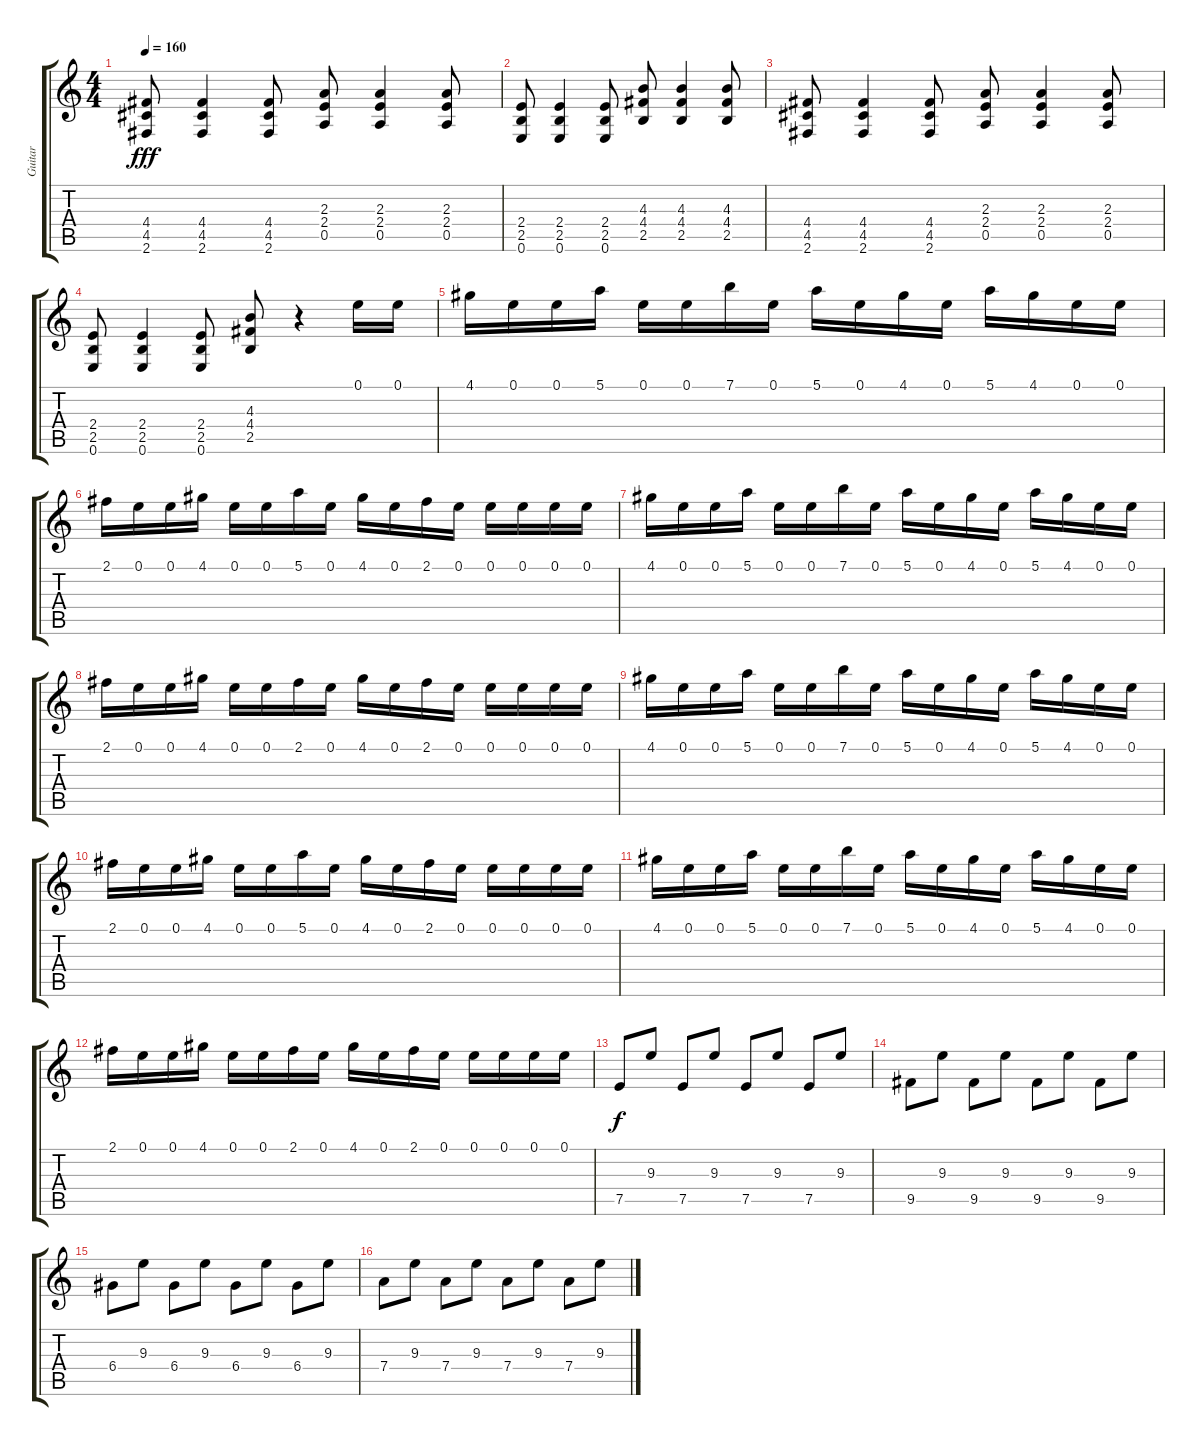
\track ("Guitar" "Guitar") {instrument distortionguitar}
\staff {score tabs}
\tuning (E4 B3 G3 D3 A2 E2) {hide}
\ts (4 4)
\tempo 160
\clef g2
\ks c
(4.4 4.5 2.6).8{dy fff} (4.4 4.5 2.6).4 (4.4 4.5 2.6).8 (2.3 2.4 0.5).8 (2.3 2.4 0.5).4 (2.3 2.4 0.5).8 |
(2.4 2.5 0.6).8 (2.4 2.5 0.6).4 (2.4 2.5 0.6).8 (4.3 4.4 2.5).8 (4.3 4.4 2.5).4 (4.3 4.4 2.5).8 |
(4.4 4.5 2.6).8 (4.4 4.5 2.6).4 (4.4 4.5 2.6).8 (2.3 2.4 0.5).8 (2.3 2.4 0.5).4 (2.3 2.4 0.5).8 |
(2.4 2.5 0.6).8 (2.4 2.5 0.6).4 (2.4 2.5 0.6).8 (4.3 4.4 2.5).8 r.4 0.1.16 0.1.16 |
4.1.16 0.1.16 0.1.16 5.1.16 0.1.16 0.1.16 7.1.16 0.1.16 5.1.16 0.1.16 4.1.16 0.1.16 5.1.16 4.1.16 0.1.16 0.1.16 |
2.1.16 0.1.16 0.1.16 4.1.16 0.1.16 0.1.16 5.1.16 0.1.16 4.1.16 0.1.16 2.1.16 0.1.16 0.1.16 0.1.16 0.1.16 0.1.16 |
4.1.16 0.1.16 0.1.16 5.1.16 0.1.16 0.1.16 7.1.16 0.1.16 5.1.16 0.1.16 4.1.16 0.1.16 5.1.16 4.1.16 0.1.16 0.1.16 |
2.1.16 0.1.16 0.1.16 4.1.16 0.1.16 0.1.16 2.1.16 0.1.16 4.1.16 0.1.16 2.1.16 0.1.16 0.1.16 0.1.16 0.1.16 0.1.16 |
4.1.16 0.1.16 0.1.16 5.1.16 0.1.16 0.1.16 7.1.16 0.1.16 5.1.16 0.1.16 4.1.16 0.1.16 5.1.16 4.1.16 0.1.16 0.1.16 |
2.1.16 0.1.16 0.1.16 4.1.16 0.1.16 0.1.16 5.1.16 0.1.16 4.1.16 0.1.16 2.1.16 0.1.16 0.1.16 0.1.16 0.1.16 0.1.16 |
4.1.16 0.1.16 0.1.16 5.1.16 0.1.16 0.1.16 7.1.16 0.1.16 5.1.16 0.1.16 4.1.16 0.1.16 5.1.16 4.1.16 0.1.16 0.1.16 |
2.1.16 0.1.16 0.1.16 4.1.16 0.1.16 0.1.16 2.1.16 0.1.16 4.1.16 0.1.16 2.1.16 0.1.16 0.1.16 0.1.16 0.1.16 0.1.16 |
7.5.8{dy f} 9.3.8 7.5.8 9.3.8 7.5.8 9.3.8 7.5.8 9.3.8 |
9.5.8 9.3.8 9.5.8 9.3.8 9.5.8 9.3.8 9.5.8 9.3.8 |
6.4.8 9.3.8 6.4.8 9.3.8 6.4.8 9.3.8 6.4.8 9.3.8 |
7.4.8 9.3.8 7.4.8 9.3.8 7.4.8 9.3.8 7.4.8 9.3.8
